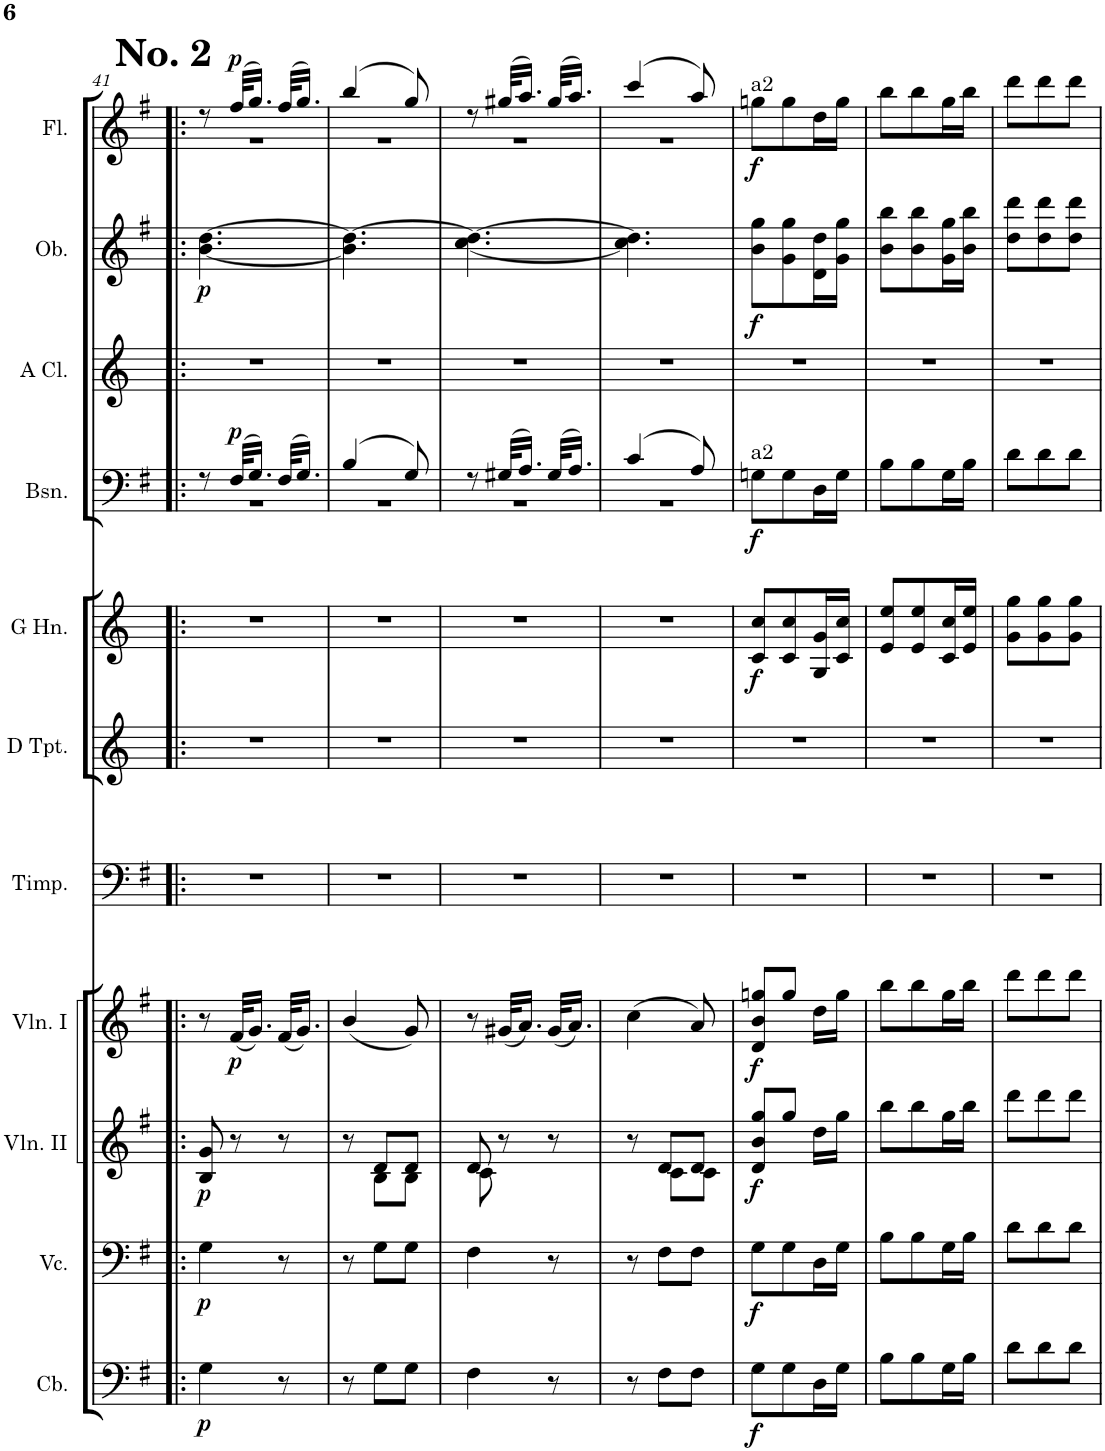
**kern	**dynam	**kern	**dynam	**kern	**dynam	**kern	**dynam	**kern	**kern	**kern	**dynam	**kern	**dynam	**kern	**kern	**dynam	**kern	**dynam	**kern
*part12	*part12	*part11	*part11	*part10	*part10	*part9	*part9	*part8	*part7	*part6	*part6	*part5	*part5	*part4	*part3	*part3	*part2	*part2	*part1
*staff12	*staff12	*staff11	*staff11	*staff10	*staff10	*staff9	*staff9	*staff8	*staff7	*staff6	*staff6	*staff5	*staff5	*staff4	*staff3	*staff3	*staff2	*staff2	*staff1
*I"Contrabasses	*	*I"Violoncellos	*	*I"Violins II	*	*I"Violins I	*	*I"Timpani	*I"Trumpets in D	*I"Horns in D	*	*I"Bassoons	*	*I"Clarinets in A	*I"Oboes	*	*I"Flutes	*	*I"Piccolo
*I'Cb.	*	*I'Vc.	*	*I'Vln. II	*	*I'Vln. I	*	*I'Timp.	*	*	*	*I'Bsn.	*	*	*I'Ob.	*	*I'Fl.	*	*I'Picc.
!!LO:PB:g=z
*clefF4	*	*clefF4	*	*clefG2	*	*clefG2	*	*clefF4	*clefG2	*clefG2	*	*clefF4	*	*clefG2	*clefG2	*	*clefG2	*	*clefG2
*Trd7c12	*	*	*	*	*	*	*	*	*Trd-1c-2	*Trd3c5	*	*	*	*Trd2c3	*	*	*	*	*Trd-7c-12
*k[f#]	*	*k[f#]	*	*k[f#]	*	*k[f#]	*	*k[f#]	*k[]	*k[]	*	*k[f#]	*	*k[]	*k[f#]	*	*k[f#]	*	*k[f#]
*M3/8	*	*M3/8	*	*M3/8	*	*M3/8	*	*M3/8	*M3/8	*M3/8	*	*M3/8	*	*M3/8	*M3/8	*	*M3/8	*	*M3/8
=41!|:	=41!|:	=41!|:	=41!|:	=41!|:	=41!|:	=41!|:	=41!|:	=41!|:	=41!|:	=41!|:	=41!|:	=41!|:	=41!|:	=41!|:	=41!|:	=41!|:	=41!|:	=41!|:	=41!|:
*	*	*	*	*	*	*	*	*	*	*	*	*^	*	*	*	*	*^	*	*
!	!	!	!	!	!	!	!	!	!	!	!	!	!	!	!	!	!	!LO:TX:a:B:t=No. 2	!	!	!
!	!LO:DY:b	!	!LO:DY:b	!	!LO:DY:b	!	!	!	!	!	!	!	!	!	!	!	!LO:DY:b	!	!	!	!
4G\	p	4G\	p	8B/ 8g/	p	8r	.	4.r	4.r	4.r	.	8r	4.r	.	4.r	[4.b\ [4.dd\	p	8r	4.r	.	4.r
!	!	!	!	!	!	!	!LO:DY:b	!	!	!	!	!	!	!LO:DY:a	!	!	!	!	!	!LO:DY:a	!
.	.	.	.	8r	.	(32f#/KLL	p	.	.	.	.	(32F#/KLL	.	p	.	.	.	(32ff#/KLL	.	p	.
.	.	.	.	.	.	16.g/JJ)	.	.	.	.	.	16.G/JJ)	.	.	.	.	.	16.gg/JJ)	.	.	.
8r	.	8r	.	8r	.	(32f#/KLL	.	.	.	.	.	(32F#/KLL	.	.	.	.	.	(32ff#/KLL	.	.	.
.	.	.	.	.	.	16.g/JJ)	.	.	.	.	.	16.G/JJ)	.	.	.	.	.	16.gg/JJ)	.	.	.
=42	=42	=42	=42	=42	=42	=42	=42	=42	=42	=42	=42	=42	=42	=42	=42	=42	=42	=42	=42	=42	=42
*	*	*	*	*^	*	*	*	*	*	*	*	*	*	*	*	*	*	*	*	*	*
8r	.	8r	.	8r	8ryy	.	(4b/	.	4.r	4.r	4.r	.	(4B/	4.r	.	4.r	4.b\] 4.dd\_	.	(4bb/	4.r	.	4.r
8G\L	.	8G\L	.	8d/L	8B\L	.	.	.	.	.	.	.	.	.	.	.	.	.	.	.	.	.
8G\J	.	8G\J	.	8d/J	8B\J	.	8g/)	.	.	.	.	.	8G/)	.	.	.	.	.	8gg/)	.	.	.
=43	=43	=43	=43	=43	=43	=43	=43	=43	=43	=43	=43	=43	=43	=43	=43	=43	=43	=43	=43	=43	=43	=43
4F#\	.	4F#\	.	8d/	8c\	.	8r	.	4.r	4.r	4.r	.	8r	4.r	.	4.r	[4.cc\ 4.dd\_	.	8r	4.r	.	4.r
.	.	.	.	8r	8ryy	.	(32g#X/KLL	.	.	.	.	.	(32G#X/KLL	.	.	.	.	.	(32gg#X/KLL	.	.	.
.	.	.	.	.	.	.	16.a/JJ)	.	.	.	.	.	16.A/JJ)	.	.	.	.	.	16.aa/JJ)	.	.	.
8r	.	8r	.	8r	8ryy	.	(32g#/KLL	.	.	.	.	.	(32G#/KLL	.	.	.	.	.	(32gg#/KLL	.	.	.
.	.	.	.	.	.	.	16.a/JJ)	.	.	.	.	.	16.A/JJ)	.	.	.	.	.	16.aa/JJ)	.	.	.
=44	=44	=44	=44	=44	=44	=44	=44	=44	=44	=44	=44	=44	=44	=44	=44	=44	=44	=44	=44	=44	=44	=44
8r	.	8r	.	8r	8ryy	.	(4cc\	.	4.r	4.r	4.r	.	(4c/	4.r	.	4.r	4.cc\] 4.dd\]	.	(4ccc/	4.r	.	4.r
8F#\L	.	8F#\L	.	8d/L	8c\L	.	.	.	.	.	.	.	.	.	.	.	.	.	.	.	.	.
8F#\J	.	8F#\J	.	8d/J	8c\J	.	8a/)	.	.	.	.	.	8A/)	.	.	.	.	.	8aa/)	.	.	.
*	*	*	*	*	*	*	*	*	*	*	*	*	*v	*v	*	*	*	*	*v	*v	*	*
=45	=45	=45	=45	=45	=45	=45	=45	=45	=45	=45	=45	=45	=45	=45	=45	=45	=45	=45	=45	=45
!	!	!	!	!	!	!	!	!	!	!	!	!	!	!	!	!	!	!LO:TX:a:t=a2	!	!
!	!	!	!	!	!	!	!	!	!	!	!	!	!LO:TX:a:t=a2	!	!	!	!	!	!	!
!	!LO:DY:b	!	!LO:DY:b	!	!	!LO:DY:b	!	!LO:DY:b	!	!	!	!LO:DY:b	!	!LO:DY:b	!	!	!LO:DY:b	!	!LO:DY:b	!
*	*	*	*	*v	*v	*	*	*	*	*	*	*	*	*	*	*	*	*	*	*
8G\L	f	8G\L	f	8d/ 8b/ 8gg/L	f	8d/ 8b/ 8ggn/L	f	4.r	4.r	8c/ 8cc/L	f	8Gn\L	f	4.r	8b\ 8gg\L	f	8ggn\L	f	4.r
8G\	.	8G\	.	8gg/J	.	8gg/J	.	.	.	8c/ 8cc/	.	8G\	.	.	8g\ 8gg\	.	8gg\	.	.
16D\L	.	16D\L	.	16dd\LL	.	16dd\LL	.	.	.	16G/ 16g/L	.	16D\L	.	.	16d\ 16dd\L	.	16dd\L	.	.
16G\JJ	.	16G\JJ	.	16gg\JJ	.	16gg\JJ	.	.	.	16c/ 16cc/JJ	.	16G\JJ	.	.	16g\ 16gg\JJ	.	16gg\JJ	.	.
=46	=46	=46	=46	=46	=46	=46	=46	=46	=46	=46	=46	=46	=46	=46	=46	=46	=46	=46	=46
8B\L	.	8B\L	.	8bb\L	.	8bb\L	.	4.r	4.r	8e/ 8ee/L	.	8B\L	.	4.r	8b\ 8bb\L	.	8bb\L	.	4.r
8B\	.	8B\	.	8bb\	.	8bb\	.	.	.	8e/ 8ee/	.	8B\	.	.	8b\ 8bb\	.	8bb\	.	.
16G\L	.	16G\L	.	16gg\L	.	16gg\L	.	.	.	16c/ 16cc/L	.	16G\L	.	.	16g\ 16gg\L	.	16gg\L	.	.
16B\JJ	.	16B\JJ	.	16bb\JJ	.	16bb\JJ	.	.	.	16e/ 16ee/JJ	.	16B\JJ	.	.	16b\ 16bb\JJ	.	16bb\JJ	.	.
=47	=47	=47	=47	=47	=47	=47	=47	=47	=47	=47	=47	=47	=47	=47	=47	=47	=47	=47	=47
8d\L	.	8d\L	.	8ddd\L	.	8ddd\L	.	4.r	4.r	8g\ 8gg\L	.	8d\L	.	4.r	8dd\ 8ddd\L	.	8ddd\L	.	4.r
8d\	.	8d\	.	8ddd\	.	8ddd\	.	.	.	8g\ 8gg\	.	8d\	.	.	8dd\ 8ddd\	.	8ddd\	.	.
8d\J	.	8d\J	.	8ddd\J	.	8ddd\J	.	.	.	8g\ 8gg\J	.	8d\J	.	.	8dd\ 8ddd\J	.	8ddd\J	.	.
=	=	=	=	=	=	=	=	=	=	=	=	=	=	=	=	=	=	=	=
*-	*-	*-	*-	*-	*-	*-	*-	*-	*-	*-	*-	*-	*-	*-	*-	*-	*-	*-	*-
